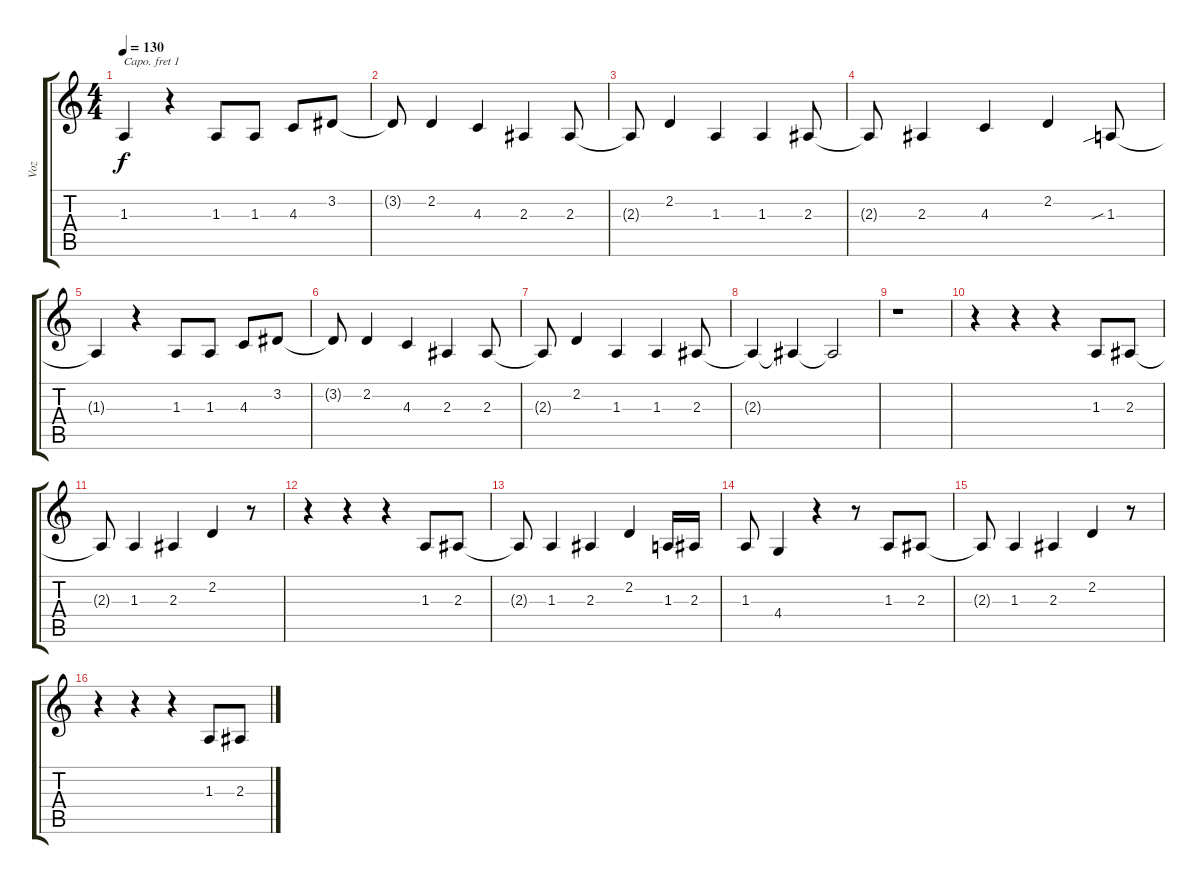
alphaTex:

\track ("Voz" "Voz") {instrument cello}
\staff {score tabs}
\capo 1
\tuning (E4 B3 G3 D3 A2 E2) {hide}
\ts (4 4)
\tempo 130
\clef g2
\ks c
1.3{t}.4{dy f} r.4 1.3.8 1.3.8 4.3.8 3.2.8 |
3.2{t}.8 2.2.4 4.3.4 2.3.4 2.3.8 |
2.3{t}.8 2.2.4 1.3.4 1.3.4 2.3.8 |
2.3{t}.8 2.3.4 4.3.4 2.2.4 1.3{sib}.8 |
1.3{t}.4 r.4 1.3.8 1.3.8 4.3.8 3.2.8 |
3.2{t}.8 2.2.4 4.3.4 2.3.4 2.3.8 |
2.3{t}.8 2.2.4 1.3.4 1.3.4 2.3.8 |
2.3{t}.4 2.3{t}.4 2.3{t}.2 |
r.1 |
r.4 r.4 r.4 1.3.8 2.3.8 |
2.3{t}.8 1.3.4 2.3.4 2.2.4 r.8 |
r.4 r.4 r.4 1.3.8 2.3.8 |
2.3{t}.8 1.3.4 2.3.4 2.2.4 1.3.16 2.3.16 |
1.3.8 4.4.4 r.4 r.8 1.3.8 2.3.8 |
2.3{t}.8 1.3.4 2.3.4 2.2.4 r.8 |
r.4 r.4 r.4 1.3.8 2.3.8
